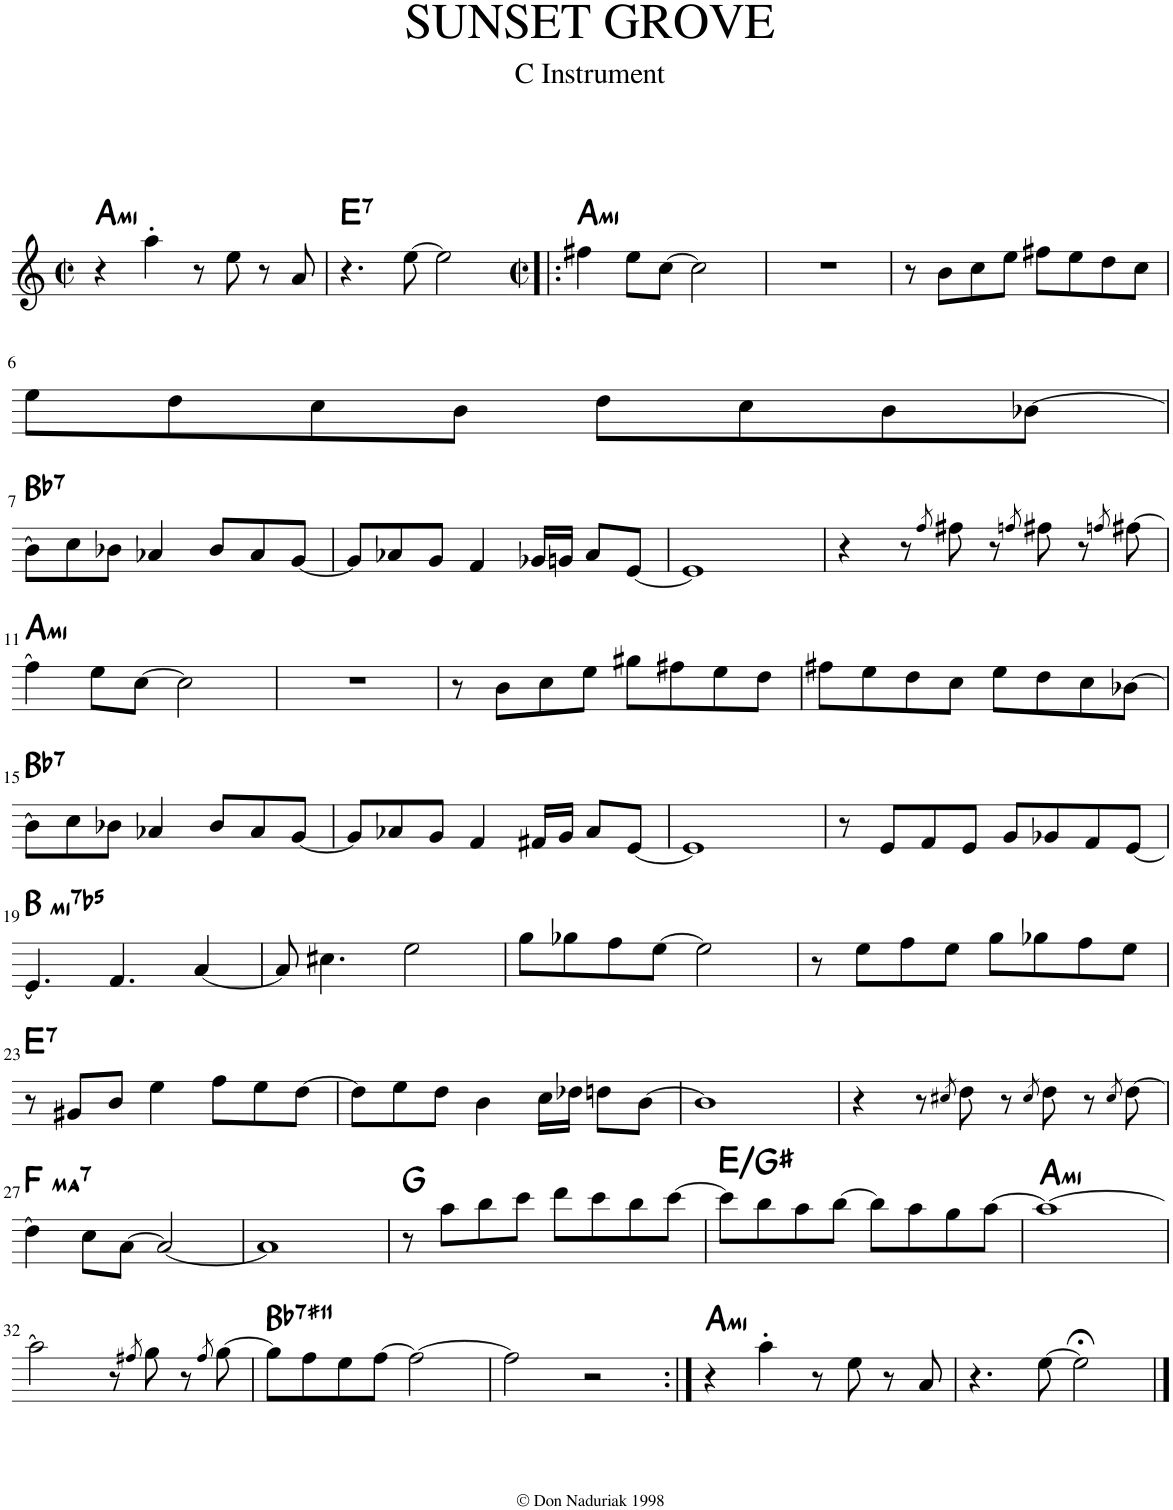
**kern	**harte
*part1	*part1
*staff1	*
*I"Flute	*
*I'Fl	*
*clefG2	*
*k[]	*
*M4/4	*
*met(c|)	*
=1	=1
!	!LO:H:kt=m
4r	A:min
4aa'\	.
8r	.
8ee\	.
8r	.
8a/	.
=2	=2
!	!LO:H:kt=7
4.r	E:7
[8ee\	.
2ee\]	.
=3!|:	=3!|:
*M4/4	*
*met(c|)	*
!	!LO:H:kt=m
4ff#X\	A:min
8ee\L	.
[8cc\J	.
2cc\]	.
=4	=4
1r	.
=5	=5
8r	.
8b\L	.
8cc\	.
8ee\J	.
8ff#X\L	.
8ee\	.
8dd\	.
8cc\J	.
!!LO:LB:g=z
=6	=6
8ee\L	.
8dd\	.
8cc\	.
8b\J	.
8dd\L	.
8cc\	.
8b\	.
[8b-X\J	.
!!LO:LB:g=z
=7	=7
!	!LO:H:kt=7
8b-\L]	Bb:7
8cc\	.
8b-X\J	.
4a-X/	.
8b-/L	.
8a-/	.
[8g/J	.
=8	=8
8g/L]	.
8a-X/	.
8g/J	.
4f/	.
16g-X/LL	.
16gn/JJ	.
8a-/L	.
[8e/J	.
=9	=9
1e]	.
=10	=10
4r	.
8r	.
8qff/	.
8ff#X\	.
8r	.
8qffn/	.
8ff#X\	.
8r	.
8qffn/	.
[8ff#X\	.
!!LO:LB:g=z
=11	=11
!	!LO:H:kt=m
4ff#\]	A:min
8ee\L	.
[8cc\J	.
2cc\]	.
=12	=12
1r	.
=13	=13
8r	.
8b\L	.
8cc\	.
8ee\J	.
8gg#X\L	.
8ff#X\	.
8ee\	.
8dd\J	.
=14	=14
8ff#X\L	.
8ee\	.
8dd\	.
8cc\J	.
8ee\L	.
8dd\	.
8cc\	.
[8b-X\J	.
!!LO:LB:g=z
=15	=15
!	!LO:H:kt=7
8b-\L]	Bb:7
8cc\	.
8b-X\J	.
4a-X/	.
8b-/L	.
8a-/	.
[8g/J	.
=16	=16
8g/L]	.
8a-X/	.
8g/J	.
4f/	.
16f#X/LL	.
16g/JJ	.
8a-/L	.
[8e/J	.
=17	=17
1e]	.
=18	=18
8r	.
8e/L	.
8f/	.
8e/J	.
8g/L	.
8g-X/	.
8f/	.
[8e/J	.
!!LO:LB:g=z
=19	=19
4.e/]	B:(3,b5)
4.f/	.
[4a/	.
=20	=20
8a/]	.
4.cc#X\	.
2ee\	.
=21	=21
8gg\L	.
8gg-X\	.
8ff\	.
[8ee\J	.
2ee\]	.
=22	=22
8r	.
8ee\L	.
8ff\	.
8ee\J	.
8gg\L	.
8gg-X\	.
8ff\	.
8ee\J	.
!!LO:LB:g=z
=23	=23
!	!LO:H:kt=7
8r	E:7
8g#X/L	.
8b/J	.
4ee\	.
8ff\L	.
8ee\	.
[8dd\J	.
=24	=24
8dd\L]	.
8ee\	.
8dd\J	.
4b\	.
16cc\LL	.
16dd-X\JJ	.
8ddn\L	.
[8b\J	.
=25	=25
1b]	.
=26	=26
4r	.
8r	.
8qcc#X/	.
8dd\	.
8r	.
8qcc#/	.
8dd\	.
8r	.
8qcc#/	.
[8dd\	.
!!LO:LB:g=z
=27	=27
4dd\]	F:maj
8cc\L	.
[8a\J	.
2a/_	.
=28	=28
1a]	.
=29	=29
8r	G:maj
8aa\L	.
8bb\	.
8ccc\J	.
8ddd\L	.
8ccc\	.
8bb\	.
[8ccc\J	.
=30	=30
8ccc\L]	E:maj/3
8bb\	.
8aa\	.
[8bb\J	.
8bb\L]	.
8aa\	.
8gg\	.
[8aa\J	.
=31	=31
!	!LO:H:kt=m
1aa_	A:min
!!LO:LB:g=z
=32	=32
2aa\]	.
8r	.
8qff#X/	.
8gg\	.
8r	.
8qff#/	.
[8gg\	.
=33	=33
!	!LO:H:kt=7
8gg\L]	Bb:7(#11)
8ff\	.
8ee\	.
[8ff\J	.
2ff\_	.
=34	=34
2ff\]	.
2r	.
=35:|!	=35:|!
!	!LO:H:kt=m
4r	A:min
4aa'\	.
8r	.
8ee\	.
8r	.
8a/	.
=36	=36
4.r	.
[8ee\	.
2ee;<\]	.
==	==
*-	*-
